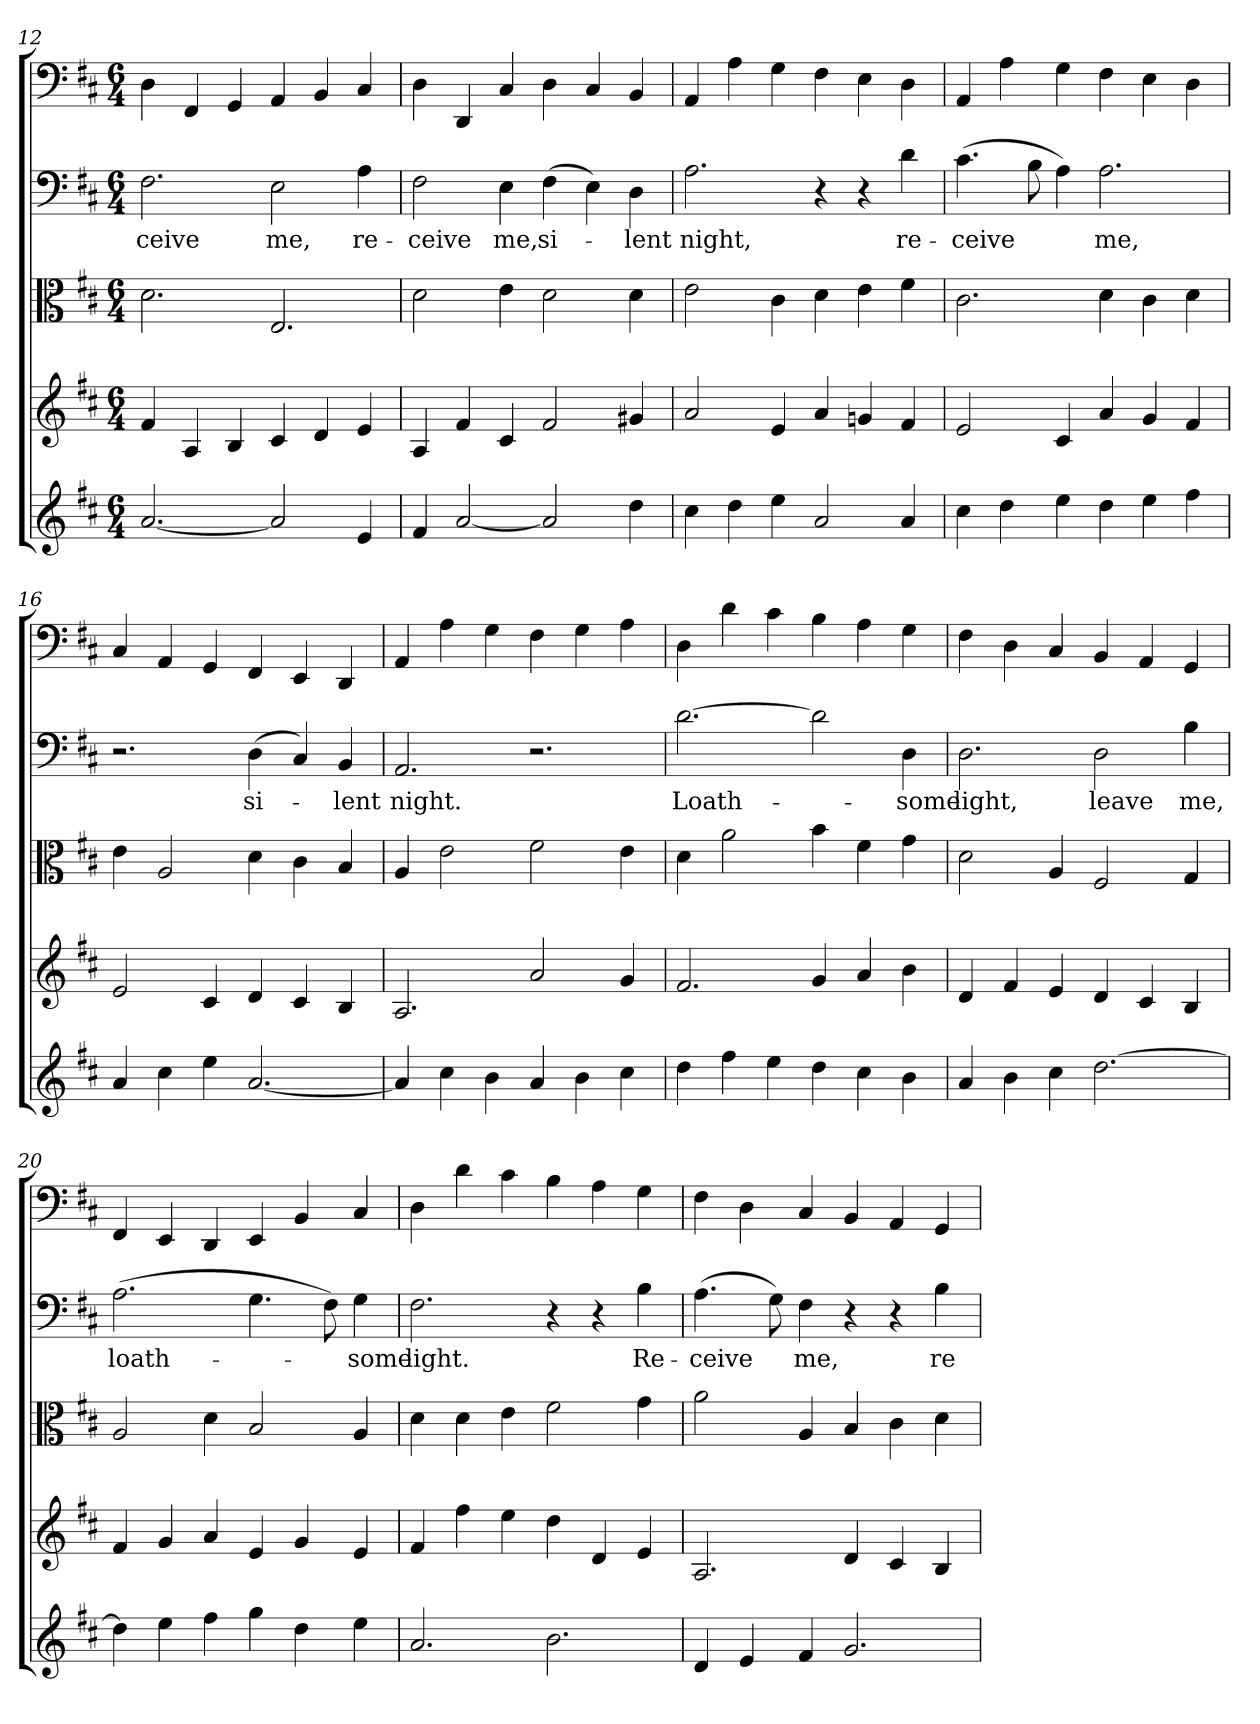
**kern	**kern	**kern	**kern	**text	**kern
*part5	*part4	*part3	*part2	*part2	*part1
*staff5	*staff4	*staff3	*staff2	*staff2	*staff1
*clefG2	*clefG2	*clefC3	*clefF4	*	*clefF4
*k[f#c#]	*k[f#c#]	*k[f#c#]	*k[f#c#]	*	*k[f#c#]
*D:	*D:	*D:	*D:	*	*D:
*M6/4	*M6/4	*M6/4	*M6/4	*	*M6/4
=12	=12	=12	=12	=12	=12
[2.a/	4f#/	2.d\	2.F#\	-ceive	4D\
.	4A/	.	.	.	4FF#/
.	4B/	.	.	.	4GG/
2a/]	4c#/	2.E/	2E\	me,	4AA/
.	4d/	.	.	.	4BB/
4e/	4e/	.	4A\	re-	4C#/
=13	=13	=13	=13	=13	=13
4f#/	4A/	2d\	2F#\	-ceive	4D\
[2a/	4f#/	.	.	.	4DD/
.	4c#/	4e\	4E\	me,	4C#/
2a/]	2f#/	2d\	(4F#\	si-	4D\
.	.	.	4E\)	.	4C#/
4dd\	4g#X/	4d\	4D\	-lent	4BB/
=14	=14	=14	=14	=14	=14
4cc#\	2a/	2e\	2.A\	night,	4AA/
4dd\	.	.	.	.	4A\
4ee\	4e/	4c#\	.	.	4G\
2a/	4a/	4d\	4r	.	4F#\
.	4gn/	4e\	4r	.	4E\
4a/	4f#/	4f#\	4d\	re-	4D\
=15	=15	=15	=15	=15	=15
4cc#\	2e/	2.c#\	(4.c#\	-ceive	4AA/
4dd\	.	.	.	.	4A\
.	.	.	8B\	.	.
4ee\	4c#/	.	4A\)	.	4G\
4dd\	4a/	4d\	2.A\	me,	4F#\
4ee\	4g/	4c#\	.	.	4E\
4ff#\	4f#/	4d\	.	.	4D\
=16	=16	=16	=16	=16	=16
4a/	2e/	4e\	2.r	.	4C#/
4cc#\	.	2A/	.	.	4AA/
4ee\	4c#/	.	.	.	4GG/
[2.a/	4d/	4d\	(4D\	si-	4FF#/
.	4c#/	4c#\	4C#/)	.	4EE/
.	4B/	4B/	4BB/	-lent	4DD/
=17	=17	=17	=17	=17	=17
4a/]	2.A/	4A/	2.AA/	night.	4AA/
4cc#\	.	2e\	.	.	4A\
4b\	.	.	.	.	4G\
4a/	2a/	2f#\	2.r	.	4F#\
4b\	.	.	.	.	4G\
4cc#\	4g/	4e\	.	.	4A\
=18	=18	=18	=18	=18	=18
4dd\	2.f#/	4d\	[2.d\	Loath-	4D\
4ff#\	.	2a\	.	.	4d\
4ee\	.	.	.	.	4c#\
4dd\	4g/	4b\	2d\]	.	4B\
4cc#\	4a/	4f#\	.	.	4A\
4b\	4b\	4g\	4D\	-some	4G\
=19	=19	=19	=19	=19	=19
4a/	4d/	2d\	2.D\	light,	4F#\
4b\	4f#/	.	.	.	4D\
4cc#\	4e/	4A/	.	.	4C#/
[2.dd\	4d/	2F#/	2D\	leave	4BB/
.	4c#/	.	.	.	4AA/
.	4B/	4G/	4B\	me,	4GG/
=20	=20	=20	=20	=20	=20
4dd\]	4f#/	2A/	(2.A\	loath-	4FF#/
4ee\	4g/	.	.	.	4EE/
4ff#\	4a/	4d\	.	.	4DD/
4gg\	4e/	2B/	4.G\	.	4EE/
4dd\	4g/	.	.	.	4BB/
.	.	.	8F#\)	.	.
4ee\	4e/	4A/	4G\	-some	4C#/
=21	=21	=21	=21	=21	=21
2.a/	4f#/	4d\	2.F#\	light.	4D\
.	4ff#\	4d\	.	.	4d\
.	4ee\	4e\	.	.	4c#\
2.b\	4dd\	2f#\	4r	.	4B\
.	4d/	.	4r	.	4A\
.	4e/	4g\	4B\	Re-	4G\
=22	=22	=22	=22	=22	=22
4d/	2.A/	2a\	(4.A\	-ceive	4F#\
4e/	.	.	.	.	4D\
.	.	.	8G\)	.	.
4f#/	.	4A/	4F#\	me,	4C#/
2.g/	4d/	4B/	4r	.	4BB/
.	4c#/	4c#\	4r	.	4AA/
.	4B/	4d\	4B\	re-	4GG/
=	=	=	=	=	=
*-	*-	*-	*-	*-	*-
